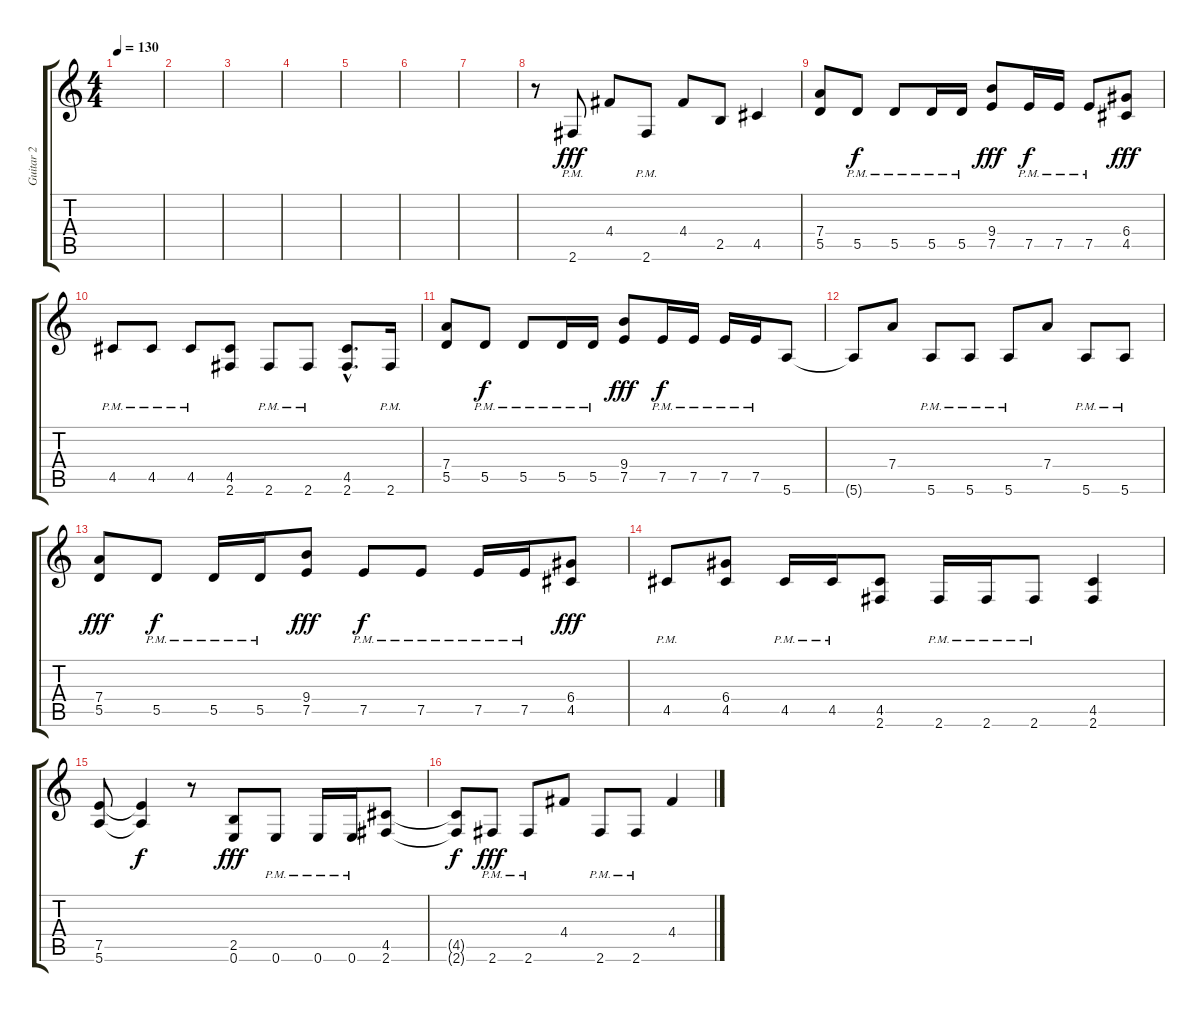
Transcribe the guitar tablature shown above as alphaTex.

\track ("Guitar 2" "Guitar 2") {instrument distortionguitar}
\staff {score tabs}
\tuning (E4 B3 G3 D3 A2 E2) {hide}
\ts (4 4)
\tempo 130
\clef g2
\ks c
|
|
|
|
|
|
|
r.8 2.6{pm}.8{dy fff} 4.4.8 2.6{pm}.8 4.4.8 2.5.8 4.5.4 |
(7.4 5.5).8 5.5{pm}.8{dy f} 5.5{pm}.8 5.5{pm}.16 5.5{pm}.16 (9.4 7.5).8{dy fff} 7.5{pm}.16{dy f} 7.5{pm}.16 7.5{pm}.8 (6.4 4.5).8{dy fff} |
4.5{pm}.8 4.5{pm}.8 4.5{pm}.8 (4.5 2.6).8 2.6{pm}.8 2.6{pm}.8 (4.5{hac} 2.6{hac}).8{d} 2.6{pm}.16 |
(7.4 5.5).8 5.5{pm}.8{dy f} 5.5{pm}.8 5.5{pm}.16 5.5{pm}.16 (9.4 7.5).8{dy fff} 7.5{pm}.16{dy f} 7.5{pm}.16 7.5{pm}.16 7.5{pm}.16 5.6.8 |
5.6{t}.8 7.4.8 5.6{pm}.8 5.6{pm}.8 5.6{pm}.8 7.4.8 5.6{pm}.8 5.6{pm}.8 |
(7.4 5.5).8{dy fff} 5.5{pm}.8{dy f} 5.5{pm}.16 5.5{pm}.16 (9.4 7.5).8{dy fff} 7.5{pm}.8{dy f} 7.5{pm}.8 7.5{pm}.16 7.5{pm}.16 (6.4 4.5).8{dy fff} |
4.5{pm}.8 (6.4 4.5).8 4.5{pm}.16 4.5{pm}.16 (4.5 2.6).8 2.6{pm}.16 2.6{pm}.16 2.6{pm}.8 (4.5 2.6).4 |
(7.5 5.6).8 (7.5{t} 5.6{t}).4{dy f} r.8 (2.5 0.6).8{dy fff} 0.6{pm}.8 0.6{pm}.16 0.6{pm}.16 (4.5 2.6).8 |
(4.5{t} 2.6{t}).8{dy f} 2.6{pm}.8{dy fff} 2.6{pm}.8 4.4.8 2.6{pm}.8 2.6{pm}.8 4.4.4
